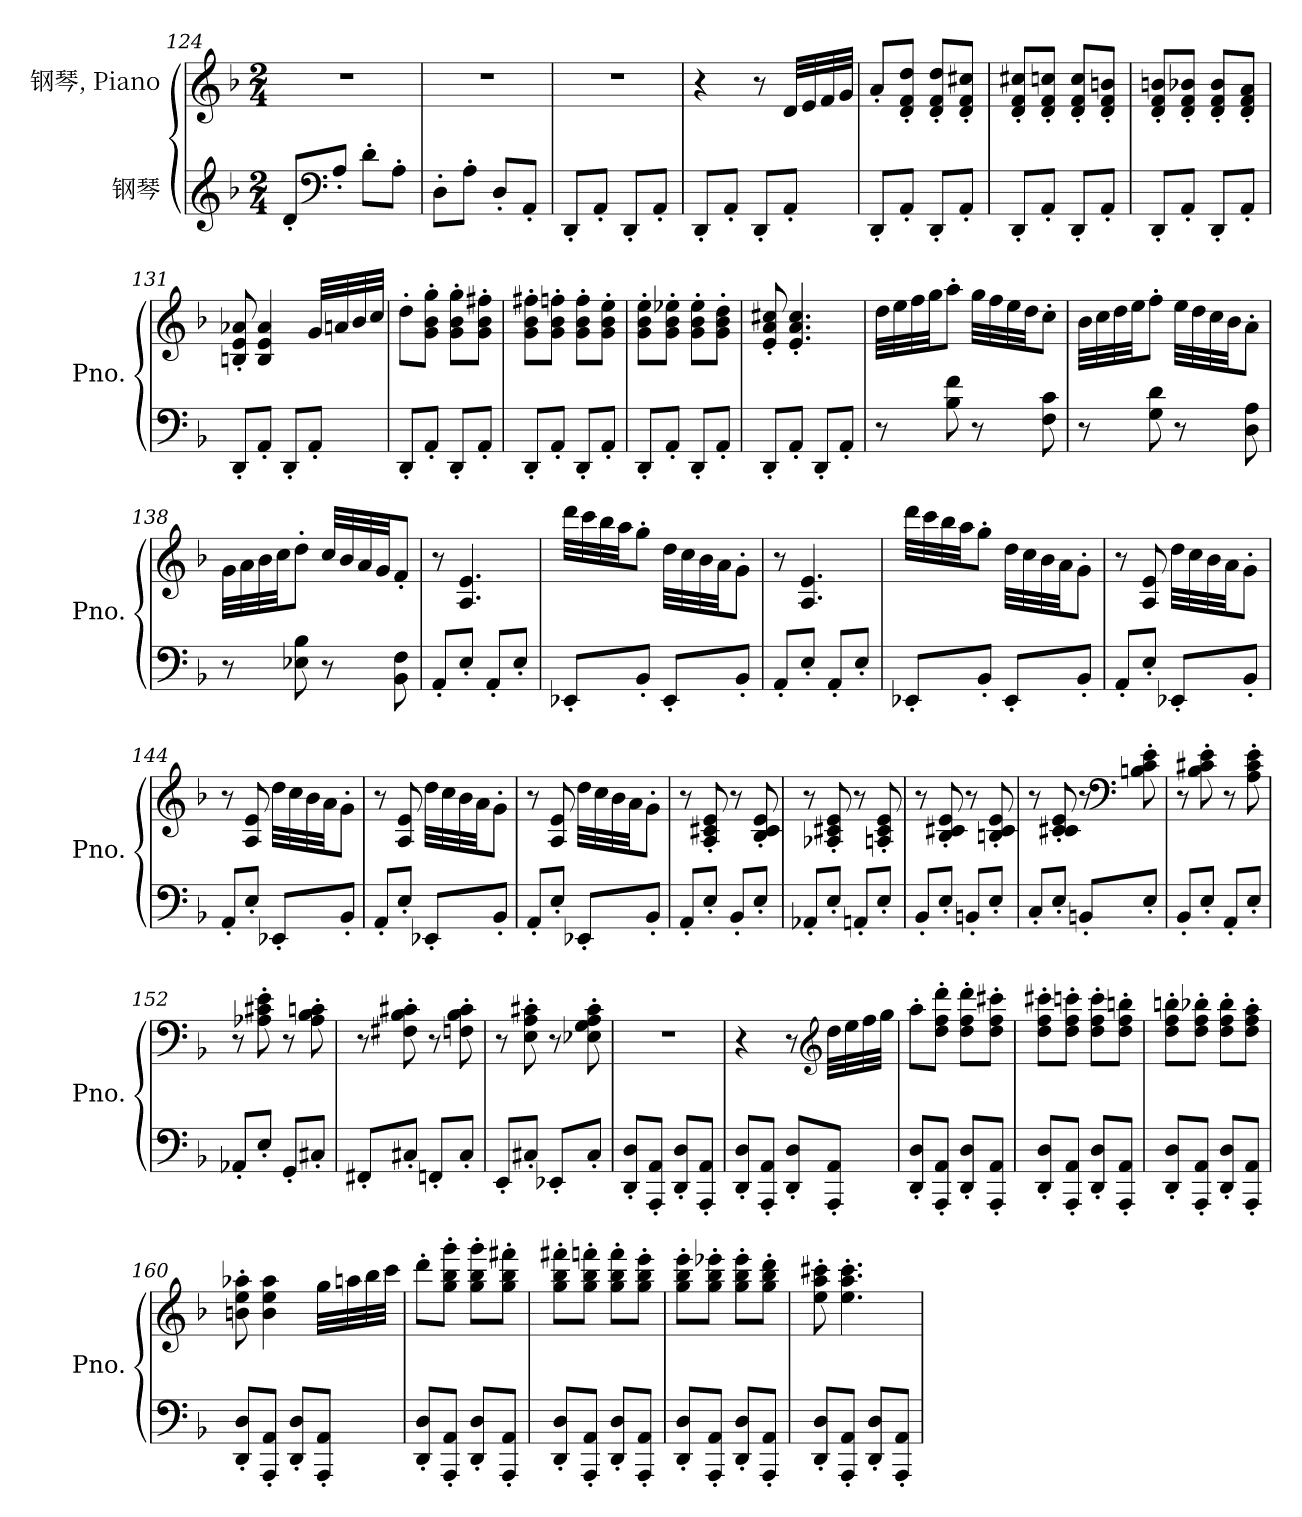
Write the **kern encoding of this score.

**kern	**kern
*part2	*part1
*staff2	*staff1
*I"钢琴	*I"钢琴, Piano
*	*I'Pno.
*clefG2	*clefG2
*k[b-]	*k[b-]
*M2/4	*M2/4
*MM101	*MM101
=124	=124
8d'/L	2r
*clefF4	*
8A'/J	.
8d'\L	.
8A'\J	.
=125	=125
*	*MM129
8D'\L	2r
8A'\J	.
8D'/L	.
8AA'/J	.
=126	=126
*	*MM155
8DD'/L	2r
8AA'/J	.
8DD'/L	.
8AA'/J	.
=127	=127
8DD'/L	4r
8AA'/J	.
8DD'/L	8r
8AA'/J	32d/LLL
.	32e/
.	32f/
.	32g/JJJ
=128	=128
8DD'/L	8a'/L
8AA'/J	8d/' 8f/' 8dd/'J
8DD'/L	8d/' 8f/' 8dd/'L
8AA'/J	8d/' 8f/' 8cc#X/'J
=129	=129
8DD'/L	8d/' 8f/' 8cc#X/'L
8AA'/J	8d/' 8f/' 8ccn/'J
8DD'/L	8d/' 8f/' 8cc/'L
8AA'/J	8d/' 8f/' 8bn/'J
!!LO:LB:g=z
=130	=130
8DD'/L	8d/' 8f/' 8bn/'L
8AA'/J	8d/' 8f/' 8b-X/'J
8DD'/L	8d/' 8f/' 8b-/'L
8AA'/J	8d/' 8f/' 8a/'J
=131	=131
8DD'/L	8Bn/' 8e/' 8a-X/'
8AA'/J	4B/ 4e/ 4a-/
8DD'/L	.
8AA'/J	32g/LLL
.	32an/
.	32b-/
.	32cc/JJJ
=132	=132
8DD'/L	8dd'\L
8AA'/J	8g\' 8b-\' 8gg\'J
8DD'/L	8g\' 8b-\' 8gg\'L
8AA'/J	8g\' 8b-\' 8ff#X\'J
=133	=133
8DD'/L	8g\' 8b-\' 8ff#X\'L
8AA'/J	8g\' 8b-\' 8ffn\'J
8DD'/L	8g\' 8b-\' 8ff\'L
8AA'/J	8g\' 8b-\' 8ee\'J
=134	=134
8DD'/L	8g\' 8b-\' 8ee\'L
8AA'/J	8g\' 8b-\' 8ee-X\'J
8DD'/L	8g\' 8b-\' 8ee-\'L
8AA'/J	8g\' 8b-\' 8dd\'J
=135	=135
8DD'/L	8e/' 8a/' 8cc#X/'
8AA'/J	4.e/' 4.a/' 4.cc#/'
8DD'/L	.
8AA'/J	.
!!LO:LB:g=z
=136	=136
8r	32dd\LLL
.	32ee\
.	32ff\
.	32gg\JJ
8B-\ 8f\	8aa'\J
8r	32gg\LLL
.	32ff\
.	32ee\
.	32dd\JJ
8F\ 8c\	8cc'\J
=137	=137
8r	32b-\LLL
.	32cc\
.	32dd\
.	32ee\JJ
8G\ 8d\	8ff'\J
8r	32ee\LLL
.	32dd\
.	32cc\
.	32b-\JJ
8D\ 8A\	8a'\J
=138	=138
8r	32g\LLL
.	32a\
.	32b-\
.	32cc\JJ
8E-X\ 8B-\	8dd'\J
8r	32cc/LLL
.	32b-/
.	32a/
.	32g/JJ
8BB-\ 8F\	8f'/J
=139	=139
8AA'/L	8r
8E'/J	4.A/ 4.e/
8AA'/L	.
8E'/J	.
!!LO:LB:g=z
=140	=140
8EE-X'/L	32ddd\LLL
.	32ccc\
.	32bb-\
.	32aa\JJ
8BB-'/J	8gg'\J
8EE-'/L	32dd\LLL
.	32cc\
.	32b-\
.	32a\JJ
8BB-'/J	8g'\J
=141	=141
8AA'/L	8r
8E'/J	4.A/ 4.e/
8AA'/L	.
8E'/J	.
=142	=142
8EE-X'/L	32ddd\LLL
.	32ccc\
.	32bb-\
.	32aa\JJ
8BB-'/J	8gg'\J
8EE-'/L	32dd\LLL
.	32cc\
.	32b-\
.	32a\JJ
8BB-'/J	8g'\J
=143	=143
8AA'/L	8r
8E'/J	8A/ 8e/
8EE-X'/L	32dd\LLL
.	32cc\
.	32b-\
.	32a\JJ
8BB-'/J	8g'\J
!!LO:LB:g=z
=144	=144
8AA'/L	8r
8E'/J	8A/ 8e/
8EE-X'/L	32dd\LLL
.	32cc\
.	32b-\
.	32a\JJ
8BB-'/J	8g'\J
=145	=145
8AA'/L	8r
8E'/J	8A/ 8e/
8EE-X'/L	32dd\LLL
.	32cc\
.	32b-\
.	32a\JJ
8BB-'/J	8g'\J
=146	=146
8AA'/L	8r
8E'/J	8A/ 8e/
8EE-X'/L	32dd\LLL
.	32cc\
.	32b-\
.	32a\JJ
8BB-'/J	8g'\J
=147	=147
8AA'/L	8r
8E'/J	8A/' 8c#X/' 8e/'
8BB-'/L	8r
8E'/J	8B-/' 8c#/' 8e/'
=148	=148
8AA-X'/L	8r
8E'/J	8A-X/' 8c#X/' 8e/'
8AAn'/L	8r
8E'/J	8An/' 8c#/' 8e/'
!!LO:PB:g=z
=149	=149
8BB-'/L	8r
8E'/J	8B-/' 8c#X/' 8e/'
8BBn'/L	8r
8E'/J	8Bn/' 8c#/' 8e/'
=150	=150
8C'/L	8r
8E'/J	8c/' 8c#X/' 8e/'
8BBn'/L	8r
*	*clefF4
8E'/J	8Bn\' 8c#\' 8e\'
=151	=151
8BB-'/L	8r
8E'/J	8B-\' 8c#X\' 8e\'
8AA'/L	8r
8E'/J	8A\' 8c#\' 8e\'
=152	=152
8AA-X'/L	8r
8E'/J	8A-X\' 8c#X\' 8e\'
8GG'/L	8r
8C#X'/J	8A-\' 8B-\' 8cn\'
=153	=153
8FF#X'/L	8r
8C#X'/J	8F#X\' 8B-\' 8c#X\'
8FFn'/L	8r
8C#'/J	8Fn\' 8B-\' 8c#\'
!!LO:LB:g=z
=154	=154
8EE'/L	8r
8C#X'/J	8E\' 8A\' 8c#X\'
8EE-X'/L	8r
8C#'/J	8E-X\' 8G\' 8A\' 8c#\'
=155	=155
8DD/' 8D/'L	2r
8AAA/' 8AA/'J	.
8DD/' 8D/'L	.
8AAA/' 8AA/'J	.
=156	=156
8DD/' 8D/'L	4r
8AAA/' 8AA/'J	.
8DD/' 8D/'L	8r
*	*clefG2
8AAA/' 8AA/'J	32dd\LLL
.	32ee\
.	32ff\
.	32gg\JJJ
=157	=157
8DD/' 8D/'L	8aa'\L
8AAA/' 8AA/'J	8dd\' 8ff\' 8ddd\'J
8DD/' 8D/'L	8dd\' 8ff\' 8ddd\'L
8AAA/' 8AA/'J	8dd\' 8ff\' 8ccc#X\'J
=158	=158
8DD/' 8D/'L	8dd\' 8ff\' 8ccc#X\'L
8AAA/' 8AA/'J	8dd\' 8ff\' 8cccn\'J
8DD/' 8D/'L	8dd\' 8ff\' 8ccc\'L
8AAA/' 8AA/'J	8dd\' 8ff\' 8bbn\'J
!!LO:LB:g=z
=159	=159
8DD/' 8D/'L	8dd\' 8ff\' 8bbn\'L
8AAA/' 8AA/'J	8dd\' 8ff\' 8bb-X\'J
8DD/' 8D/'L	8dd\' 8ff\' 8bb-\'L
8AAA/' 8AA/'J	8dd\' 8ff\' 8aa\'J
=160	=160
8DD/' 8D/'L	8bn\' 8ee\' 8aa-X\'
8AAA/' 8AA/'J	4b\ 4ee\ 4aa-\
8DD/' 8D/'L	.
8AAA/' 8AA/'J	32gg\LLL
.	32aan\
.	32bb-\
.	32ccc\JJJ
=161	=161
8DD/' 8D/'L	8ddd'\L
8AAA/' 8AA/'J	8gg\' 8bb-\' 8ggg\'J
8DD/' 8D/'L	8gg\' 8bb-\' 8ggg\'L
8AAA/' 8AA/'J	8gg\' 8bb-\' 8fff#X\'J
=162	=162
8DD/' 8D/'L	8gg\' 8bb-\' 8fff#X\'L
8AAA/' 8AA/'J	8gg\' 8bb-\' 8fffn\'J
8DD/' 8D/'L	8gg\' 8bb-\' 8fff\'L
8AAA/' 8AA/'J	8gg\' 8bb-\' 8eee\'J
=163	=163
8DD/' 8D/'L	8gg\' 8bb-\' 8eee\'L
8AAA/' 8AA/'J	8gg\' 8bb-\' 8eee-X\'J
8DD/' 8D/'L	8gg\' 8bb-\' 8eee-\'L
8AAA/' 8AA/'J	8gg\' 8bb-\' 8ddd\'J
!!LO:LB:g=z
=164	=164
8DD/' 8D/'L	8ee\' 8aa\' 8ccc#X\'
8AAA/' 8AA/'J	4.ee\' 4.aa\' 4.ccc#\'
8DD/' 8D/'L	.
8AAA/' 8AA/'J	.
=	=
*-	*-
